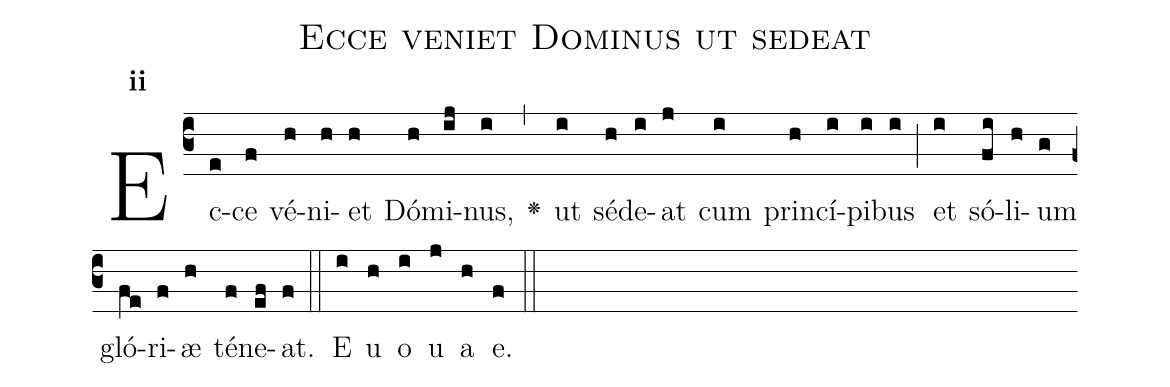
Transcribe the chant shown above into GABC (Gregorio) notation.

name:Ecce veniet Dominus ut sedeat;
office-part:Antiphona;
mode:2;
%%
initial-style: 1;
name: Ecce veniet Dominus ut sedeat
book: Antiphonae & Responsoria/Tomus I, p. 41;
occasion: Hebdomada III Adventus Dominica;
office-part: Vesperae II Ant 1;
user-notes: ;
commentary: ;
annotation: 2*a;
centering-scheme: english;
fontsize: 12;
font: OFLSortsMillGoudy;
height: 11;
width: 4.5;
%%
(c3)Ec(e)ce(f) vé(h)ni(h)et(h) Dó(h)mi(ij)nus,(i) <v>\greheightstar</v>(,) ut(i) sé(h)de(i)at(j) cum(i) prin(h)cí(i)pi(i)bus(i) (;) et(i) só(fi)li(h)um(g) gló(fe)ri(f)æ(h) té(f)ne(ef)at.(f) (::)
E(i) u(h) o(i) u(j) a(h) e.(f) (::)
